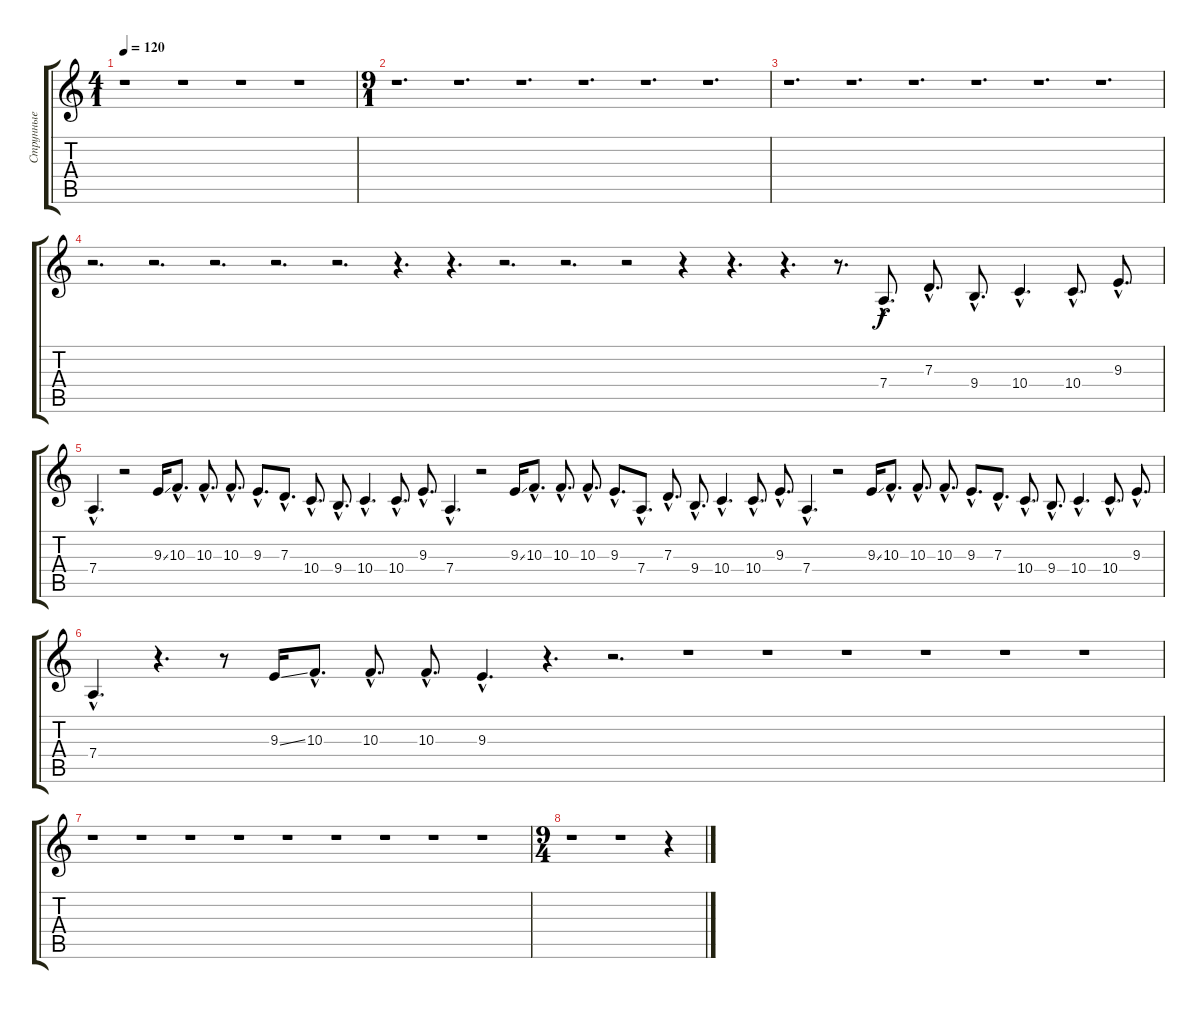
\track ("Струнные" "Струнные") {instrument stringensemble1}
\staff {score tabs}
\tuning (E4 B3 G3 D3 A2 E2) {hide}
\ts (4 1)
\tempo 120
\clef g2
\ks c
r.1{dy f instrument stringensemble1} r.1 r.1 r.1 |
\ts (9 1)
r.1{d} r.1{d} r.1{d} r.1{d} r.1{d} r.1{d} |
r.1{d} r.1{d} r.1{d} r.1{d} r.1{d} r.1{d} |
r.2{d} r.2{d} r.2{d} r.2{d} r.2{d} r.4{d} r.4{d} r.2{d} r.2{d} r.2 r.4 r.4{d} r.4{d} r.8{d} 7.4{hac}.8{d} 7.3{hac}.8{d} 9.4{hac}.8{d} 10.4{hac}.4{d} 10.4{hac}.8{d} 9.3{hac}.8{d} |
7.4{hac}.4{d} r.2 9.3{ss}.16 10.3{hac}.8{d} 10.3{hac}.8{d} 10.3{hac}.8{d} 9.3{hac}.8{d} 7.3{hac}.8{d} 10.4{hac}.8{d} 9.4{hac}.8{d} 10.4{hac}.4{d} 10.4{hac}.8{d} 9.3{hac}.8{d} 7.4{hac}.4{d} r.2 9.3{ss}.16 10.3{hac}.8{d} 10.3{hac}.8{d} 10.3{hac}.8{d} 9.3{hac}.8{d} 7.4{hac}.8{d} 7.3{hac}.8{d} 9.4{hac}.8{d} 10.4{hac}.4{d} 10.4{hac}.8{d} 9.3{hac}.8{d} 7.4{hac}.4{d} r.2 9.3{ss}.16 10.3{hac}.8{d} 10.3{hac}.8{d} 10.3{hac}.8{d} 9.3{hac}.8{d} 7.3{hac}.8{d} 10.4{hac}.8{d} 9.4{hac}.8{d} 10.4{hac}.4{d} 10.4{hac}.8{d} 9.3{hac}.8{d} |
7.4{hac}.4{d} r.4{d} r.8 9.3{ss}.16 10.3{hac}.8{d} 10.3{hac}.8{d} 10.3{hac}.8{d} 9.3{hac}.4{d} r.4{d} r.2{d} r.1 r.1 r.1 r.1 r.1 r.1 |
r.1 r.1 r.1 r.1 r.1 r.1 r.1 r.1 r.1 |
\ts (9 4)
r.1 r.1 r.4
